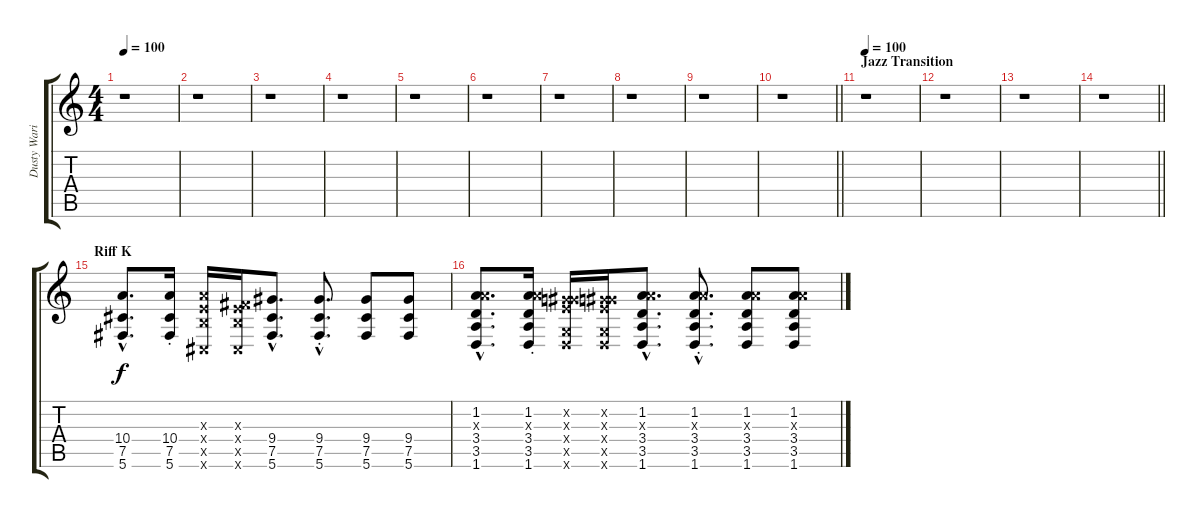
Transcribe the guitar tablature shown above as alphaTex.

\track ("Dusty Waring" "Dusty Wari") {instrument overdrivenguitar}
\staff {score tabs}
\tuning (Db4 Ab3 E3 B2 Gb2 Db2) {hide}
\ts (4 4)
\tempo 100
\clef g2
\ks c
r.1{dy f} |
r.1 |
r.1 |
r.1 |
r.1 |
r.1 |
r.1 |
r.1 |
r.1 |
\barLineRight lightlight
r.1 |
\section ("" "Jazz Transition")
\tempo 100
r.1 |
r.1 |
r.1 |
\barLineRight lightlight
r.1 |
\section ("" "Riff K")
(10.4{hac} 7.5{hac} 5.6{hac}).8{d volume 13 balance 2} (10.4{st} 7.5{st} 5.6{st}).16 (0.3{x} 10.4{x} 5.5{x} 0.6{x}).16 (0.3{x} 7.4{x} 5.5{x} 0.6{x}).16 (9.4{hac} 7.5{hac} 5.6{hac}).8{d} (9.4{hac st} 7.5{hac st} 5.6{hac st}).8{d} (9.4 7.5 5.6).8 (9.4 7.5 5.6).8 |
(1.2{hac} 5.3{hac x} 3.4{hac} 3.5{hac} 1.6{hac}).8{d} (1.2 5.3{x} 3.4{st} 3.5{st} 1.6{st}).16 (0.2{x} 3.3{x} 5.4{x} 1.5{x} 1.6{x}).16 (0.2{x} 3.3{x} 5.4{x} 1.5{x} 1.6{x}).16 (1.2{hac} 5.3{hac x} 3.4{hac} 3.5{hac} 1.6{hac}).8{d} (1.2{hac st} 5.3{hac x} 3.4{hac st} 3.5{hac st} 1.6{hac st}).8{d} (1.2 5.3{x} 3.4 3.5 1.6).8 (1.2 5.3{x} 3.4 3.5 1.6).8
